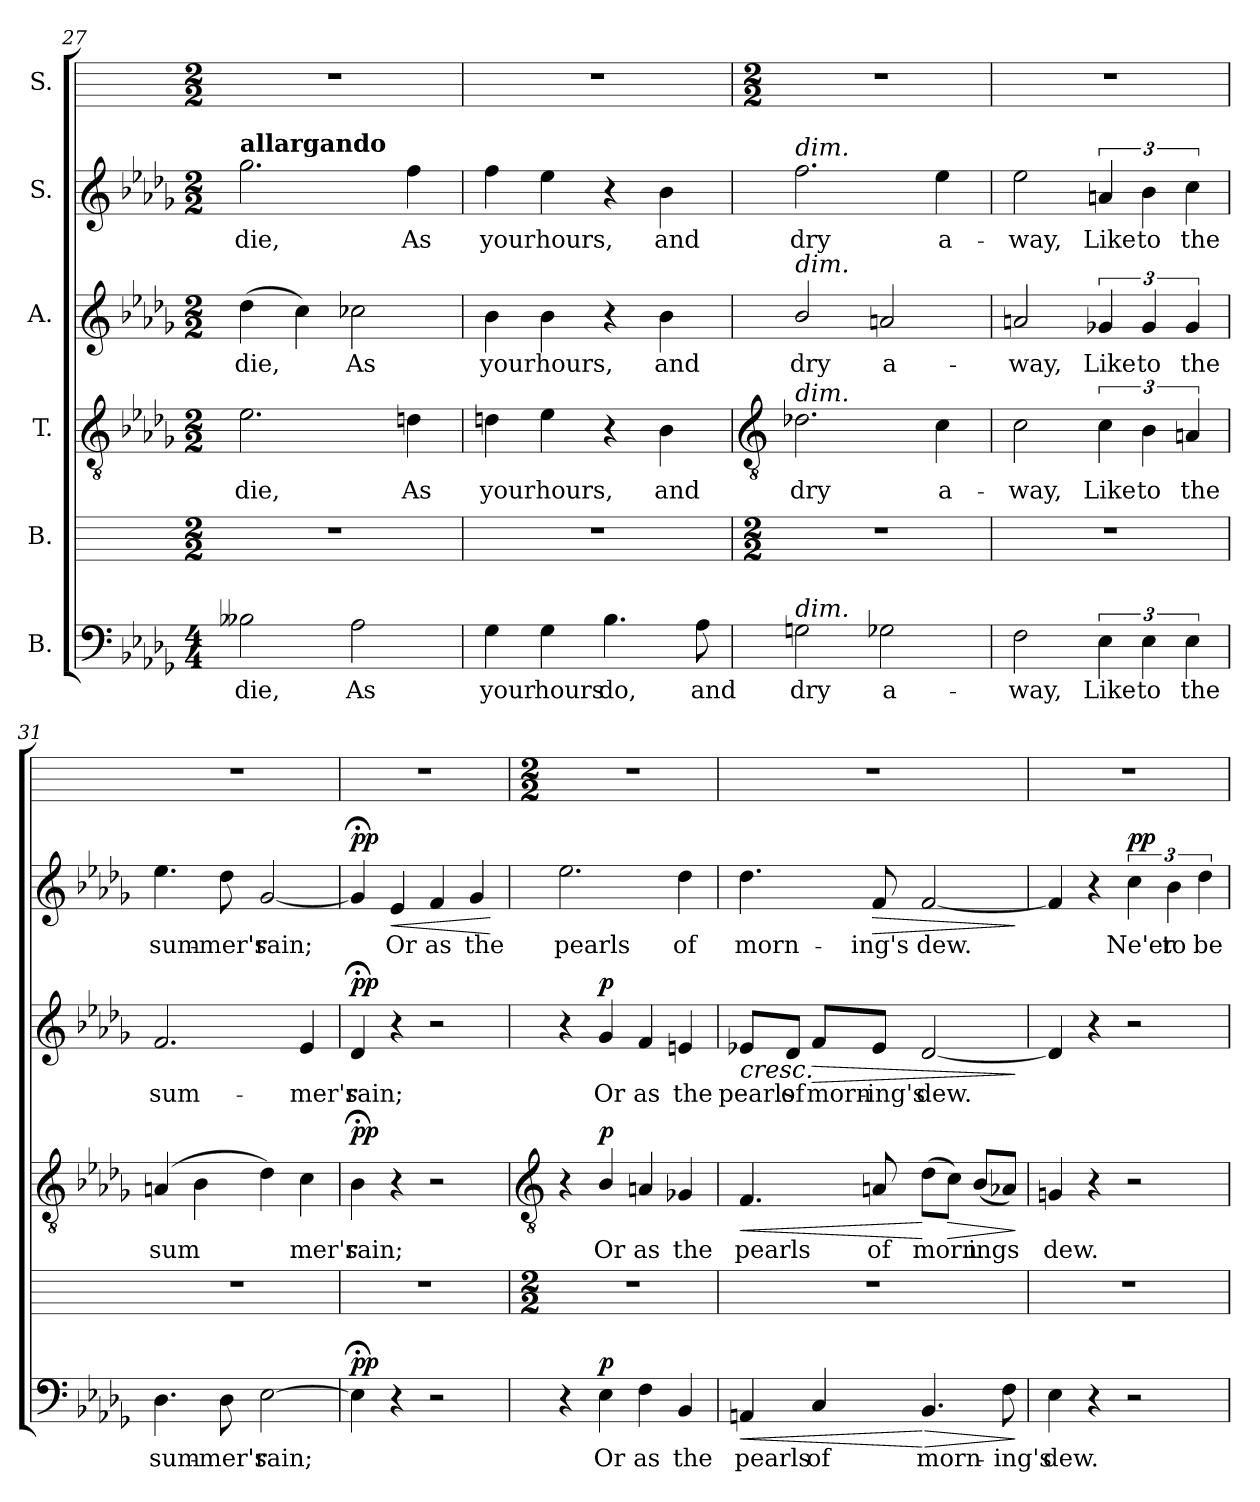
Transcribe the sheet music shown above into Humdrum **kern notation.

**kern	**text	**dynam	**kern	**kern	**text	**dynam	**kern	**text	**dynam	**kern	**text	**dynam	**kern
*part6	*part6	*part6	*part5	*part4	*part4	*part4	*part3	*part3	*part3	*part2	*part2	*part2	*part1
*staff6	*staff6	*staff6	*staff5	*staff4	*staff4	*staff4	*staff3	*staff3	*staff3	*staff2	*staff2	*staff2	*staff1
*I"B.	*	*	*I"B.	*I"T.	*	*	*I"A.	*	*	*I"S.	*	*	*I"S.
*clefF4	*	*	*	*clefGv2	*	*	*clefG2	*	*	*clefG2	*	*	*
*k[b-e-a-d-g-]	*	*	*	*k[b-e-a-d-g-]	*	*	*k[b-e-a-d-g-]	*	*	*k[b-e-a-d-g-]	*	*	*
*D-:	*	*	*	*D-:	*	*	*D-:	*	*	*D-:	*	*	*
*M4/4	*	*	*M2/2	*M2/2	*	*	*M2/2	*	*	*M2/2	*	*	*M2/2
=27	=27	=27	=27	=27	=27	=27	=27	=27	=27	=27	=27	=27	=27
!	!	!	!	!	!	!	!	!	!	!LO:TX:a:B:t=allargando	!	!	!
!	!LO:LY:b	!	!	!	!LO:LY:b	!	!	!LO:LY:b	!	!	!LO:LY:b	!	!
2B--X	die,	.	1r	2.e-	die,	.	(>4dd-	die,	.	2.gg-	die,	.	1r
.	.	.	.	.	.	.	4cc)	.	.	.	.	.	.
!	!LO:LY:b	!	!	!	!	!	!	!LO:LY:b	!	!	!	!	!
2A-	As	.	.	.	.	.	2cc-X	As	.	.	.	.	.
!	!	!	!	!	!LO:LY:b	!	!	!	!	!	!LO:LY:b	!	!
.	.	.	.	4dn	As	.	.	.	.	4ff	As	.	.
=28	=28	=28	=28	=28	=28	=28	=28	=28	=28	=28	=28	=28	=28
!	!LO:LY:b	!	!	!	!LO:LY:b	!	!	!LO:LY:b	!	!	!LO:LY:b	!	!
4G-	your	.	1r	4dn	your	.	4b-	your	.	4ff	your	.	1r
!	!LO:LY:b	!	!	!	!LO:LY:b	!	!	!LO:LY:b	!	!	!LO:LY:b	!	!
4G-	hours	.	.	4e-	hours,	.	4b-	hours,	.	4ee-	hours,	.	.
!	!LO:LY:b	!	!	!	!	!	!	!	!	!	!	!	!
4.B-	do,	.	.	4r	.	.	4r	.	.	4r	.	.	.
!	!	!	!	!	!LO:LY:b	!	!	!LO:LY:b	!	!	!LO:LY:b	!	!
.	.	.	.	4B-	and	.	4b-	and	.	4b-	and	.	.
!	!LO:LY:b	!	!	!	!	!	!	!	!	!	!	!	!
8A-	and	.	.	.	.	.	.	.	.	.	.	.	.
!!LO:LB:g=z
=29	=29	=29	=29	=29	=29	=29	=29	=29	=29	=29	=29	=29	=29
*	*	*	*	*clefGv2	*	*	*	*	*	*	*	*	*
*	*	*	*M2/2	*	*	*	*	*	*	*	*	*	*M2/2
!	!	!	!	!	!	!	!	!	!	!LO:TX:a:i:t=dim.	!	!	!
!	!	!	!	!	!	!	!LO:TX:a:i:t=dim.	!	!	!	!	!	!
!	!	!	!	!LO:TX:a:i:t=dim.	!	!	!	!	!	!	!	!	!
!LO:TX:a:i:t=dim.	!	!	!	!	!	!	!	!	!	!	!	!	!
!	!LO:LY:b	!	!	!	!LO:LY:b	!	!	!LO:LY:b	!	!	!LO:LY:b	!	!
2Gn	dry	.	1r	2.d-X	dry	.	2b-/	dry	.	2.ff	dry	.	1r
!	!LO:LY:b	!	!	!	!	!	!	!LO:LY:b	!	!	!	!	!
2G-X	a-	.	.	.	.	.	2an	a-	.	.	.	.	.
!	!	!	!	!	!LO:LY:b	!	!	!	!	!	!LO:LY:b	!	!
.	.	.	.	4c	a-	.	.	.	.	4ee-	a-	.	.
=30	=30	=30	=30	=30	=30	=30	=30	=30	=30	=30	=30	=30	=30
!	!LO:LY:b	!	!	!	!LO:LY:b	!	!	!LO:LY:b	!	!	!LO:LY:b	!	!
2F	-way,	.	1r	2c	-way,	.	2an	-way,	.	2ee-	-way,	.	1r
!	!LO:LY:b	!	!	!	!LO:LY:b	!	!	!LO:LY:b	!	!	!LO:LY:b	!	!
6E-	Like	.	.	6c	Like	.	6g-X	Like	.	6an	Like	.	.
!	!LO:LY:b	!	!	!	!LO:LY:b	!	!	!LO:LY:b	!	!	!LO:LY:b	!	!
6E-	to	.	.	6B-	to	.	6g-	to	.	6b-	to	.	.
!	!LO:LY:b	!	!	!	!LO:LY:b	!	!	!LO:LY:b	!	!	!LO:LY:b	!	!
6E-	the	.	.	6An	the	.	6g-	the	.	6cc	the	.	.
=31	=31	=31	=31	=31	=31	=31	=31	=31	=31	=31	=31	=31	=31
!	!LO:LY:b	!	!	!	!LO:LY:b	!	!	!LO:LY:b	!	!	!LO:LY:b	!	!
4.D-	sum-	.	1r	(>4An	sum	.	2.f	sum-	.	4.ee-	sum-	.	1r
.	.	.	.	4B-	.	.	.	.	.	.	.	.	.
!	!LO:LY:b	!	!	!	!	!	!	!	!	!	!LO:LY:b	!	!
8D-	-mer's	.	.	.	.	.	.	.	.	8dd-	-mer's	.	.
!	!LO:LY:b	!	!	!	!	!	!	!	!	!	!LO:LY:b	!	!
[2E-	rain;	.	.	4d-)	.	.	.	.	.	[2g-	rain;	.	.
!	!	!	!	!	!LO:LY:b	!	!	!LO:LY:b	!	!	!	!	!
.	.	.	.	4c	mer's	.	4e-	-mer's	.	.	.	.	.
=32	=32	=32	=32	=32	=32	=32	=32	=32	=32	=32	=32	=32	=32
!	!	!LO:DY:a	!	!	!LO:LY:b	!LO:DY:a	!	!LO:LY:b	!LO:DY:a	!	!	!LO:DY:a	!
4E-;<]	.	pp	1r	4B-;<	rain;	pp	4d-;<	rain;	pp	4g-;<]	.	pp	1r
!	!	!	!	!	!	!	!	!	!	!	!LO:LY:b	!LO:HP:b	!
4r	.	.	.	4r	.	.	4r	.	.	4e-	Or	<	.
!	!	!	!	!	!	!	!	!	!	!	!LO:LY:b	!	!
2r	.	.	.	2r	.	.	2r	.	.	4f	as	.	.
!	!	!	!	!	!	!	!	!	!	!	!LO:LY:b	!	!
.	.	.	.	.	.	.	.	.	.	4g-	the	.	.
.	.	.	.	.	.	.	.	.	.	.	.	[	.
!!LO:LB:g=z
=33	=33	=33	=33	=33	=33	=33	=33	=33	=33	=33	=33	=33	=33
*	*	*	*	*clefGv2	*	*	*	*	*	*	*	*	*
*	*	*	*M2/2	*	*	*	*	*	*	*	*	*	*M2/2
!	!	!	!	!	!	!	!	!	!	!	!LO:LY:b	!	!
4r	.	.	1r	4r	.	.	4r	.	.	2.ee-	pearls	.	1r
!	!LO:LY:b	!LO:DY:a	!	!	!LO:LY:b	!LO:DY:a	!	!LO:LY:b	!LO:DY:a	!	!	!	!
4E-	Or	p	.	4B-/	Or	p	4g-	Or	p	.	.	.	.
!	!LO:LY:b	!	!	!	!LO:LY:b	!	!	!LO:LY:b	!	!	!	!	!
4F	as	.	.	4An	as	.	4f	as	.	.	.	.	.
!	!LO:LY:b	!	!	!	!LO:LY:b	!	!	!LO:LY:b	!	!	!LO:LY:b	!	!
4BB-	the	.	.	4G-X	the	.	4en	the	.	4dd-	of	.	.
=34	=34	=34	=34	=34	=34	=34	=34	=34	=34	=34	=34	=34	=34
!	!LO:LY:b	!LO:HP:b	!	!	!LO:LY:b	!LO:HP:b	!	!LO:LY:b	!LO:HP:b	!	!LO:LY:b	!	!
4AAn	pearls	<	1r	4.F	pearls	<	8e-XL	pearls	<	4.dd-	morn-	.	1r
!	!	!	!	!	!	!	!	!LO:LY:b	!	!	!	!	!
.	.	.	.	.	.	.	8d-J	of	.	.	.	.	.
!	!LO:LY:b	!	!	!	!	!	!	!LO:LY:b	!LO:HP:b	!	!	!	!
4C	of	.	.	.	.	.	8fL	morn-	>	.	.	.	.
!	!	!	!	!	!LO:LY:b	!	!	!LO:LY:b	!	!	!LO:LY:b	!LO:HP:b	!
.	.	.	.	8An	of	.	8e-J	-ing's	[	8f	-ing's	>	.
!	!LO:LY:b	!LO:HP:n=1:b	!	!	!LO:LY:b	!	!	!LO:LY:b	!	!	!LO:LY:b	!	!
4.BB-	morn-	[ >	.	(>8d-L	morn	[	[2d-	dew.	.	[2f	dew.	.	.
!	!	!	!	!	!	!LO:HP:b	!	!	!	!	!	!	!
.	.	.	.	8cJ)	.	>	.	.	.	.	.	.	.
!	!	!	!	!	!LO:LY:b	!	!	!	!	!	!	!	!
.	.	.	.	(<8B-L	ings	.	.	.	.	.	.	.	.
!	!LO:LY:b	!	!	!	!	!	!	!	!	!	!	!	!
8F	-ing's	.	.	8A-XJ)	.	.	.	.	.	.	.	.	.
.	.	]	.	.	.	]	.	.	]	.	.	]	.
=35	=35	=35	=35	=35	=35	=35	=35	=35	=35	=35	=35	=35	=35
!	!LO:LY:b	!	!	!	!LO:LY:b	!	!	!	!	!	!	!	!
4E-	dew.	.	1r	4Gn	dew.	.	4d-]	.	.	4f]	.	.	1r
4r	.	.	.	4r	.	.	4r	.	.	4r	.	.	.
!	!	!	!	!	!	!	!	!	!	!	!LO:LY:b	!LO:DY:a	!
2r	.	.	.	2r	.	.	2r	.	.	6cc	Ne'er	pp	.
!	!	!	!	!	!	!	!	!	!	!	!LO:LY:b	!	!
.	.	.	.	.	.	.	.	.	.	6b-	to	.	.
!	!	!	!	!	!	!	!	!	!	!	!LO:LY:b	!	!
.	.	.	.	.	.	.	.	.	.	6dd-	be	.	.
=	=	=	=	=	=	=	=	=	=	=	=	=	=
*-	*-	*-	*-	*-	*-	*-	*-	*-	*-	*-	*-	*-	*-
